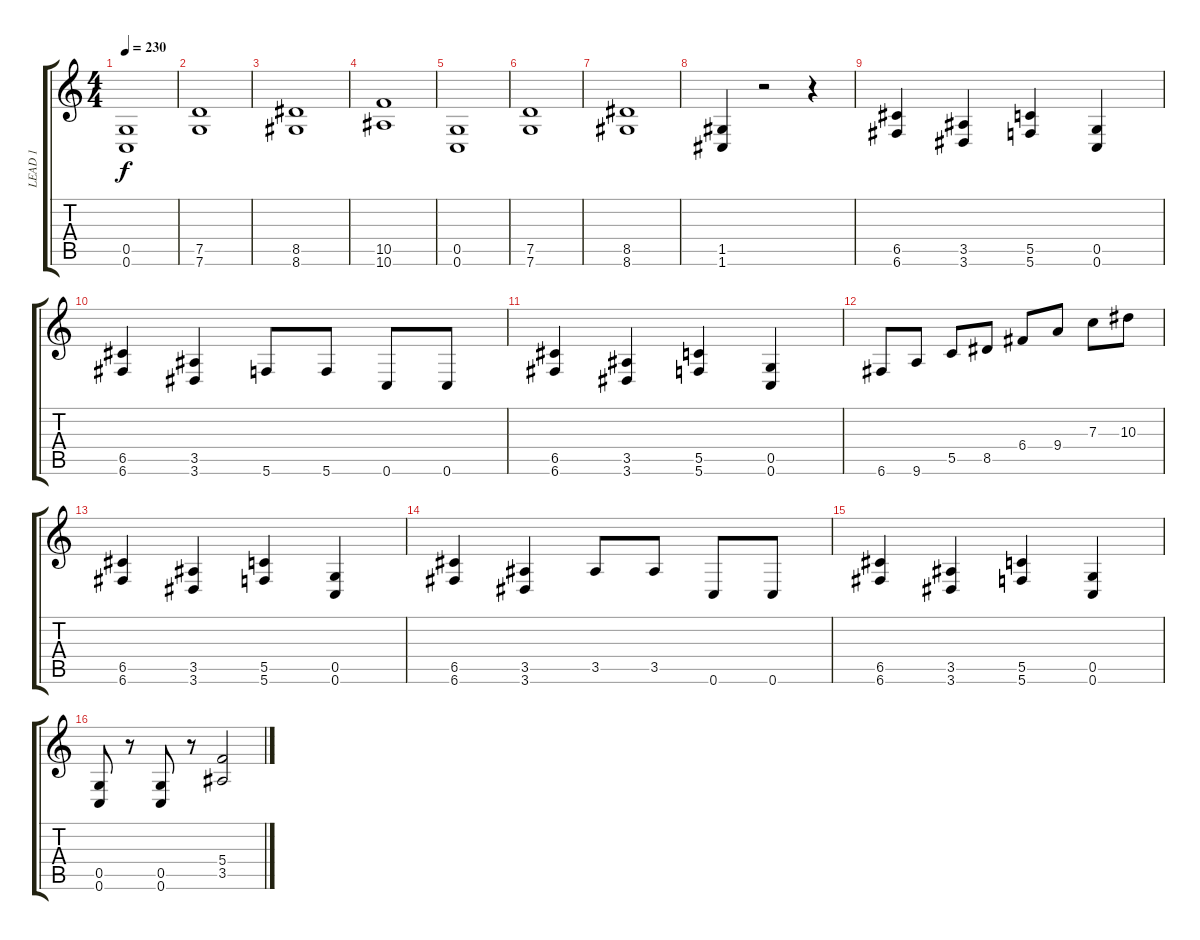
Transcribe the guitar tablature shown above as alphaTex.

\track ("LEAD 1" "LEAD 1") {instrument distortionguitar}
\staff {score tabs}
\tuning (D4 A3 F3 C3 G2 C2) {hide}
\ts (4 4)
\tempo 230
\clef g2
\ks c
(0.5 0.6).1{dy f} |
(7.5 7.6).1 |
(8.5 8.6).1 |
(10.5 10.6).1 |
(0.5 0.6).1 |
(7.5 7.6).1 |
(8.5 8.6).1 |
(1.5 1.6).4 r.2 r.4 |
(6.5 6.6).4 (3.5 3.6).4 (5.5 5.6).4 (0.5 0.6).4 |
(6.5 6.6).4 (3.5 3.6).4 5.6.8 5.6.8 0.6.8 0.6.8 |
(6.5 6.6).4 (3.5 3.6).4 (5.5 5.6).4 (0.5 0.6).4 |
6.6.8 9.6.8 5.5.8 8.5.8 6.4.8 9.4.8 7.3.8 10.3.8 |
(6.5 6.6).4 (3.5 3.6).4 (5.5 5.6).4 (0.5 0.6).4 |
(6.5 6.6).4 (3.5 3.6).4 3.5.8 3.5.8 0.6.8 0.6.8 |
(6.5 6.6).4 (3.5 3.6).4 (5.5 5.6).4 (0.5 0.6).4 |
(0.5 0.6).8 r.8 (0.5 0.6).8 r.8 (5.4 3.5).2
